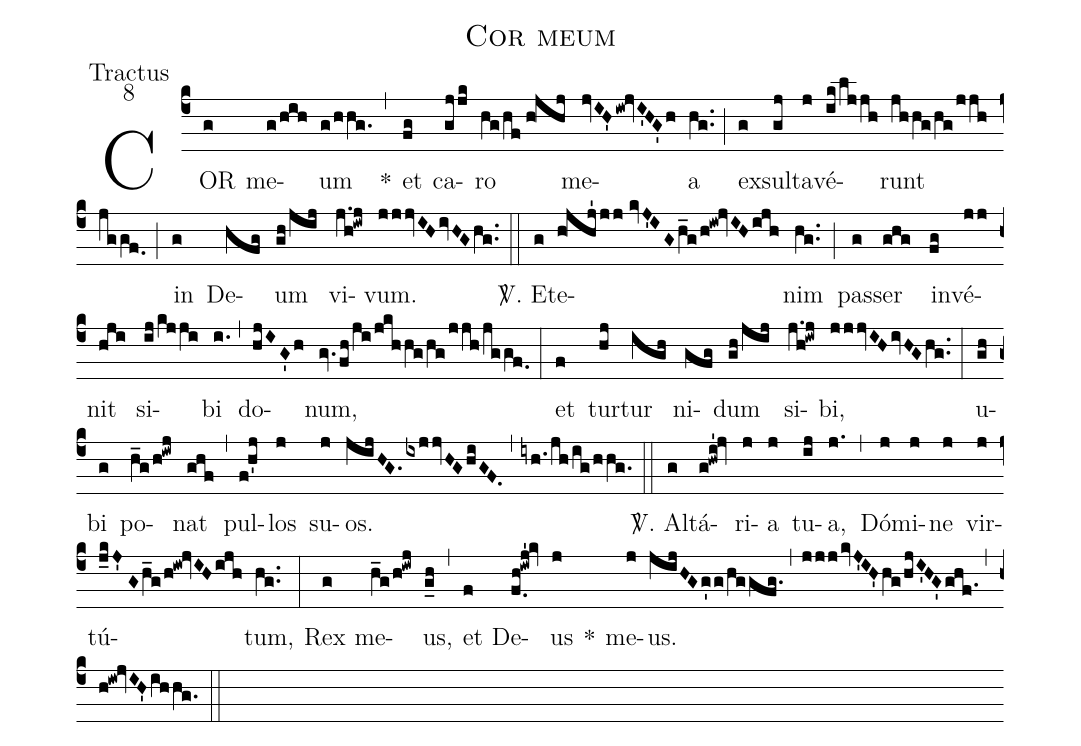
name: Cor meum;
office-part: Tractus;
mode: 8;
%%
(c4) COR(g) me(g/hih)um(g/hhg.) ~~*(,) et(fg) ca(gjjk)ro(hg/hf//h!jhj) me(jvIH'iw!jvI'HG'h)a(hg..) (;) ex(g)sul(gj)ta(j)vé(ik/ljjh)runt(jhhg/hg/jjh/jggf.0) (;) in(g) De(hfg)um(gh/jij) vi(j.h!iwj)vum.(jjjvIHivHGhg..) (::)
<sp>V/</sp>. Et(g)e(h!jhj'jj//kvJ'IGh_g/h!iw!jvIHijh)nim(hg..) (;) pas(g)ser(ghg) in(fg)vé(jj)nit(hji) si(ij/kjji)bi(i.) (,) do(hjIG'h)num,(gv.fh/ji/jkhhg/hg/jjh/jggf.0) (:)
et(f) tur(hj)tur(igh) ni(gfg)dum(gh/jij) si(j.h!iwj)bi,(jjjvIHivHGhg..) (:)
u(gh)bi(g) po(h_g/h!iwj)nat(ghf) (,) pul(f!h'j)los(j) su(j)os.(jijHG.ixjjvHGhiGF.) (,) (iyh./jh/ig/hhg.) (::)
<sp>V/</sp>. Al(g)tá(g!hwi'!jv)ri(j)a(j) tu(ij)a,(j.) (,) Dó(j)mi(j)ne(j) vir(j)tú(j_kJ'//Gh_g/h!iw!jvIHijh)tum,(hg..) (:)
Rex(g) me(h_g/h!iwj)us,(g_h) (,) et(f) De(f.0h!iwj'!kv)us(j) *() me(j)us.(jijHGg'g/hggfg.) (,) (jjjkvJ'IH'/!hg/hjI'HG'ghf.1) (,) (h!iw!jvIH'ihhg.) (::)
